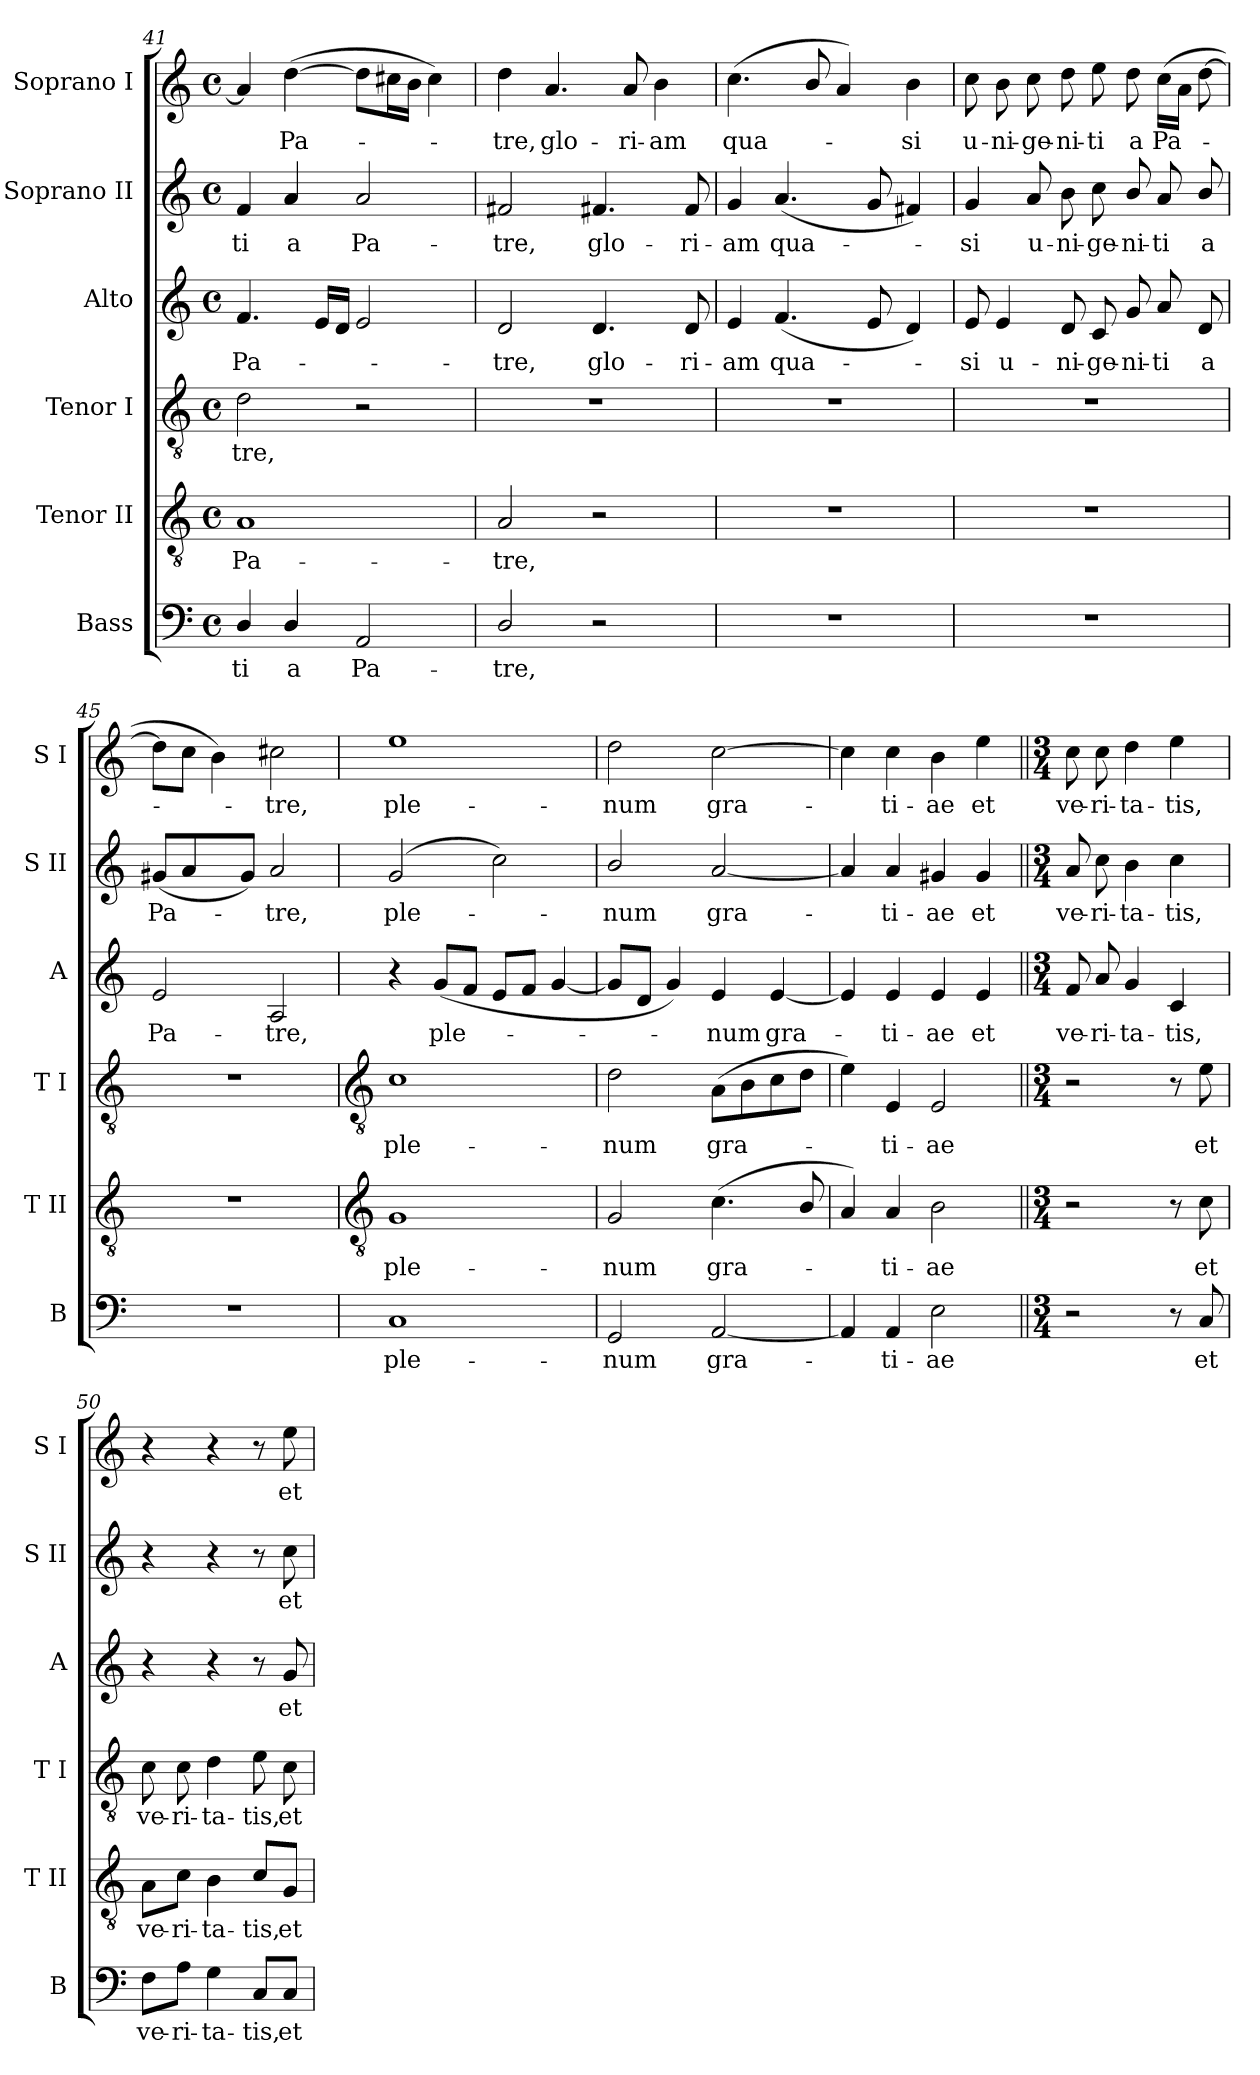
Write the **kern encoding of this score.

**kern	**text	**kern	**text	**kern	**text	**kern	**text	**kern	**text	**kern	**text
*part6	*part6	*part5	*part5	*part4	*part4	*part3	*part3	*part2	*part2	*part1	*part1
*staff6	*staff6	*staff5	*staff5	*staff4	*staff4	*staff3	*staff3	*staff2	*staff2	*staff1	*staff1
*I"Bass	*	*I"Tenor II	*	*I"Tenor I	*	*I"Alto	*	*I"Soprano II	*	*I"Soprano I	*
*I'B	*	*I'T II	*	*I'T I	*	*I'A	*	*I'S II	*	*I'S I	*
!!LO:LB:g=z
*clefF4	*	*clefGv2	*	*clefGv2	*	*clefG2	*	*clefG2	*	*clefG2	*
*k[]	*	*k[]	*	*k[]	*	*k[]	*	*k[]	*	*k[]	*
*C:	*	*C:	*	*C:	*	*C:	*	*C:	*	*C:	*
*M4/4	*	*M4/4	*	*M4/4	*	*M4/4	*	*M4/4	*	*M4/4	*
*met(c)	*	*met(c)	*	*met(c)	*	*met(c)	*	*met(c)	*	*met(c)	*
=41	=41	=41	=41	=41	=41	=41	=41	=41	=41	=41	=41
!	!LO:LY:b	!	!LO:LY:b	!	!LO:LY:b	!	!LO:LY:b	!	!LO:LY:b	!	!
4D/	-ti	1A	Pa-	2d	-tre,	4.f	Pa-	4f	-ti	4a]	.
!	!LO:LY:b	!	!	!	!	!	!	!	!LO:LY:b	!	!LO:LY:b
4D/	a	.	.	.	.	.	.	4a	a	(>[4dd	Pa-
.	.	.	.	.	.	16eLL	.	.	.	.	.
.	.	.	.	.	.	16dJJ	.	.	.	.	.
!	!LO:LY:b	!	!	!	!	!	!	!	!LO:LY:b	!	!
2AA	Pa-	.	.	2r	.	2e	.	2a	Pa-	8ddL]	.
.	.	.	.	.	.	.	.	.	.	16cc#XL	.
.	.	.	.	.	.	.	.	.	.	16bJJ	.
.	.	.	.	.	.	.	.	.	.	4cc#)	.
=42	=42	=42	=42	=42	=42	=42	=42	=42	=42	=42	=42
!	!LO:LY:b	!	!LO:LY:b	!	!	!	!LO:LY:b	!	!LO:LY:b	!	!LO:LY:b
2D/	-tre,	2A	-tre,	1r	.	2d	tre,	2f#X	-tre,	4dd	tre,
!	!	!	!	!	!	!	!	!	!	!	!LO:LY:b
.	.	.	.	.	.	.	.	.	.	4.a	glo-
!	!	!	!	!	!	!	!LO:LY:b	!	!LO:LY:b	!	!
2r	.	2r	.	.	.	4.d	glo-	4.f#X	glo-	.	.
!	!	!	!	!	!	!	!	!	!	!	!LO:LY:b
.	.	.	.	.	.	.	.	.	.	8a	-ri-
!	!	!	!	!	!	!	!	!	!	!	!LO:LY:b
.	.	.	.	.	.	.	.	.	.	4b	-am
!	!	!	!	!	!	!	!LO:LY:b	!	!LO:LY:b	!	!
.	.	.	.	.	.	8d	-ri-	8f#	-ri-	.	.
=43	=43	=43	=43	=43	=43	=43	=43	=43	=43	=43	=43
!	!	!	!	!	!	!	!LO:LY:b	!	!LO:LY:b	!	!LO:LY:b
1r	.	1r	.	1r	.	4e	-am	4g	-am	(<4.cc	qua-
!	!	!	!	!	!	!	!LO:LY:b	!	!LO:LY:b	!	!
.	.	.	.	.	.	(<4.f	qua-	(<4.a	qua-	.	.
.	.	.	.	.	.	.	.	.	.	8b/	.
.	.	.	.	.	.	.	.	.	.	4a)	.
.	.	.	.	.	.	8e	.	8g	.	.	.
!	!	!	!	!	!	!	!	!	!	!	!LO:LY:b
.	.	.	.	.	.	4d)	.	4f#X)	.	4b	si
=44	=44	=44	=44	=44	=44	=44	=44	=44	=44	=44	=44
!	!	!	!	!	!	!	!LO:LY:b	!	!LO:LY:b	!	!LO:LY:b
1r	.	1r	.	1r	.	8e	si	4g	si	8cc	u-
!	!	!	!	!	!	!	!LO:LY:b	!	!	!	!LO:LY:b
.	.	.	.	.	.	4e	u-	.	.	8b	-ni-
!	!	!	!	!	!	!	!	!	!LO:LY:b	!	!LO:LY:b
.	.	.	.	.	.	.	.	8a	u-	8cc	-ge-
!	!	!	!	!	!	!	!LO:LY:b	!	!LO:LY:b	!	!LO:LY:b
.	.	.	.	.	.	8d	-ni-	8b	-ni-	8dd	-ni-
!	!	!	!	!	!	!	!LO:LY:b	!	!LO:LY:b	!	!LO:LY:b
.	.	.	.	.	.	8c	-ge-	8cc	-ge-	8ee	-ti
!	!	!	!	!	!	!	!LO:LY:b	!	!LO:LY:b	!	!LO:LY:b
.	.	.	.	.	.	8g	-ni-	8b/	-ni-	8dd	a
!	!	!	!	!	!	!	!LO:LY:b	!	!LO:LY:b	!	!LO:LY:b
.	.	.	.	.	.	8a	-ti	8a	-ti	(>16ccLL	Pa-
.	.	.	.	.	.	.	.	.	.	16aJJ	.
!	!	!	!	!	!	!	!LO:LY:b	!	!LO:LY:b	!	!
.	.	.	.	.	.	8d	a	8b/	a	[8dd	.
=45	=45	=45	=45	=45	=45	=45	=45	=45	=45	=45	=45
!	!	!	!	!	!	!	!LO:LY:b	!	!LO:LY:b	!	!
1r	.	1r	.	1r	.	2e	Pa-	(<8g#XL	Pa-	8ddL]	.
.	.	.	.	.	.	.	.	4a	.	8ccJ	.
.	.	.	.	.	.	.	.	.	.	4b)	.
.	.	.	.	.	.	.	.	8g#J)	.	.	.
!	!	!	!	!	!	!	!LO:LY:b	!	!LO:LY:b	!	!LO:LY:b
.	.	.	.	.	.	2A	-tre,	2a	tre,	2cc#X	tre,
!!LO:LB:g=z
=46	=46	=46	=46	=46	=46	=46	=46	=46	=46	=46	=46
*	*	*clefGv2	*	*clefGv2	*	*	*	*	*	*	*
!	!LO:LY:b	!	!LO:LY:b	!	!LO:LY:b	!	!	!	!LO:LY:b	!	!LO:LY:b
1C	ple-	1G	ple-	1c	ple-	4r	.	(<2g	ple-	1ee	ple-
!	!	!	!	!	!	!	!LO:LY:b	!	!	!	!
.	.	.	.	.	.	(<8gL	ple-	.	.	.	.
.	.	.	.	.	.	8fJ	.	.	.	.	.
.	.	.	.	.	.	8eL	.	2cc)	.	.	.
.	.	.	.	.	.	8fJ	.	.	.	.	.
.	.	.	.	.	.	[4g	.	.	.	.	.
=47	=47	=47	=47	=47	=47	=47	=47	=47	=47	=47	=47
!	!LO:LY:b	!	!LO:LY:b	!	!LO:LY:b	!	!	!	!LO:LY:b	!	!LO:LY:b
2GG	-num	2G	-num	2d	-num	8gL]	.	2b/	num	2dd	-num
.	.	.	.	.	.	8dJ	.	.	.	.	.
.	.	.	.	.	.	4g)	.	.	.	.	.
!	!LO:LY:b	!	!LO:LY:b	!	!LO:LY:b	!	!LO:LY:b	!	!LO:LY:b	!	!LO:LY:b
[2AA	gra-	(<4.c	gra-	(>8AL	gra-	4e	num	[2a	gra-	[2cc	gra-
.	.	.	.	8B	.	.	.	.	.	.	.
!	!	!	!	!	!	!	!LO:LY:b	!	!	!	!
.	.	.	.	8c	.	[4e	gra-	.	.	.	.
.	.	8B/	.	8dJ	.	.	.	.	.	.	.
=48	=48	=48	=48	=48	=48	=48	=48	=48	=48	=48	=48
4AA]	.	4A)	.	4e)	.	4e]	.	4a]	.	4cc]	.
!	!LO:LY:b	!	!LO:LY:b	!	!LO:LY:b	!	!LO:LY:b	!	!LO:LY:b	!	!LO:LY:b
4AA	ti-	4A	ti-	4E	ti-	4e	ti-	4a	ti-	4cc	ti-
!	!LO:LY:b	!	!LO:LY:b	!	!LO:LY:b	!	!LO:LY:b	!	!LO:LY:b	!	!LO:LY:b
2E	-ae	2B	-ae	2E	-ae	4e	-ae	4g#X	-ae	4b	-ae
!	!	!	!	!	!	!	!LO:LY:b	!	!LO:LY:b	!	!LO:LY:b
.	.	.	.	.	.	4e	et	4g#	et	4ee	et
=49||	=49||	=49||	=49||	=49||	=49||	=49||	=49||	=49||	=49||	=49||	=49||
*M3/4	*	*M3/4	*	*M3/4	*	*M3/4	*	*M3/4	*	*M3/4	*
!	!	!	!	!	!	!	!LO:LY:b	!	!LO:LY:b	!	!LO:LY:b
2r	.	2r	.	2r	.	8f	ve-	8a	ve-	8cc	ve-
!	!	!	!	!	!	!	!LO:LY:b	!	!LO:LY:b	!	!LO:LY:b
.	.	.	.	.	.	8a	-ri-	8cc	-ri-	8cc	-ri-
!	!	!	!	!	!	!	!LO:LY:b	!	!LO:LY:b	!	!LO:LY:b
.	.	.	.	.	.	4g	-ta-	4b	-ta-	4dd	-ta-
!	!	!	!	!	!	!	!LO:LY:b	!	!LO:LY:b	!	!LO:LY:b
8r	.	8r	.	8r	.	4c	-tis,	4cc	-tis,	4ee	-tis,
!	!LO:LY:b	!	!LO:LY:b	!	!LO:LY:b	!	!	!	!	!	!
8C	et	8c	et	8e	et	.	.	.	.	.	.
=50	=50	=50	=50	=50	=50	=50	=50	=50	=50	=50	=50
!	!LO:LY:b	!	!LO:LY:b	!	!LO:LY:b	!	!	!	!	!	!
8F\L	ve-	8A\L	ve-	8c	ve-	4r	.	4r	.	4r	.
!	!LO:LY:b	!	!LO:LY:b	!	!LO:LY:b	!	!	!	!	!	!
8A\J	-ri-	8c\J	-ri-	8c	-ri-	.	.	.	.	.	.
!	!LO:LY:b	!	!LO:LY:b	!	!LO:LY:b	!	!	!	!	!	!
4G	-ta-	4B	-ta-	4d	-ta-	4r	.	4r	.	4r	.
!	!LO:LY:b	!	!LO:LY:b	!	!LO:LY:b	!	!	!	!	!	!
8C/L	-tis,	8c/L	-tis,	8e	-tis,	8r	.	8r	.	8r	.
!	!LO:LY:b	!	!LO:LY:b	!	!LO:LY:b	!	!LO:LY:b	!	!LO:LY:b	!	!LO:LY:b
8C/J	et	8G/J	et	8c	et	8g	et	8cc	et	8ee	et
=	=	=	=	=	=	=	=	=	=	=	=
*-	*-	*-	*-	*-	*-	*-	*-	*-	*-	*-	*-
